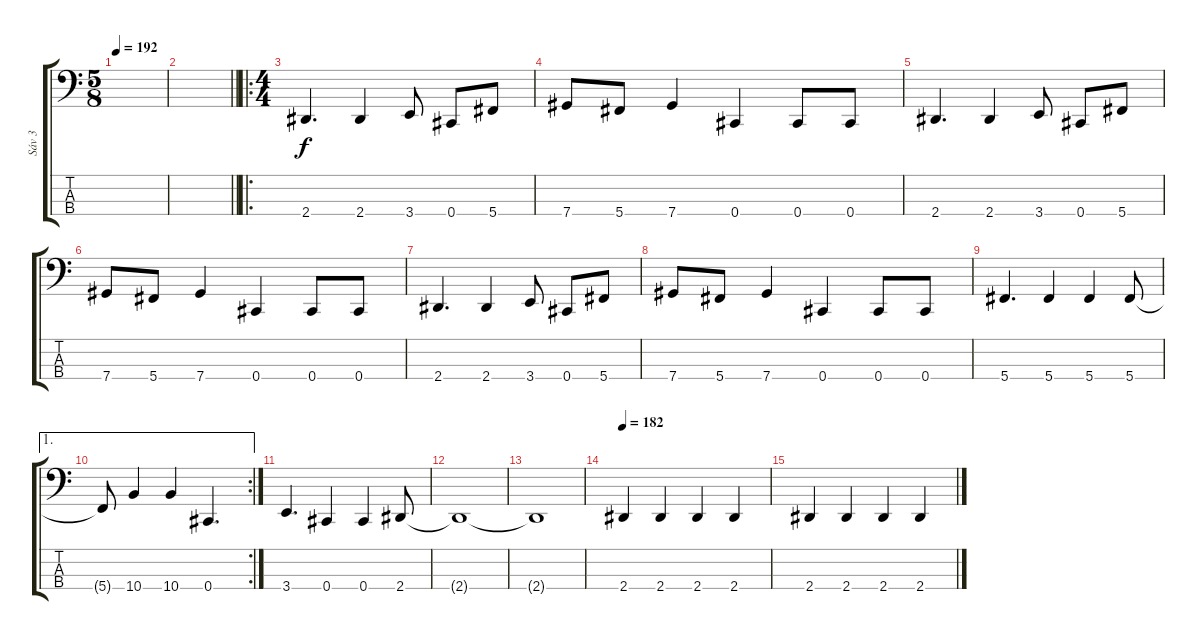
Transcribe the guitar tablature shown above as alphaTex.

\track ("Sáv 3" "Sáv 3") {instrument electricbasspick}
\staff {score tabs}
\tuning (Gb2 Db2 Ab1 Db1) {hide}
\ts (5 8)
\tempo 192
\clef f4
\ks c
|
\barLineRight lightlight
|
\ro
\ts (4 4)
2.4.4{d} 2.4.4 3.4.8 0.4.8 5.4.8 |
7.4.8 5.4.8 7.4.4 0.4.4 0.4.8 0.4.8 |
2.4.4{d} 2.4.4 3.4.8 0.4.8 5.4.8 |
7.4.8 5.4.8 7.4.4 0.4.4 0.4.8 0.4.8 |
2.4.4{d} 2.4.4 3.4.8 0.4.8 5.4.8 |
7.4.8 5.4.8 7.4.4 0.4.4 0.4.8 0.4.8 |
5.4.4{d} 5.4.4 5.4.4 5.4.8 |
\ae 1
\rc 2
5.4{t}.8 10.4.4 10.4.4 0.4.4{d} |
3.4.4{d} 0.4.4 0.4.4 2.4.8 |
2.4{t}.1 |
2.4{t}.1 |
\tempo 182
2.4.4 2.4.4 2.4.4 2.4.4 |
2.4.4 2.4.4 2.4.4 2.4.4
